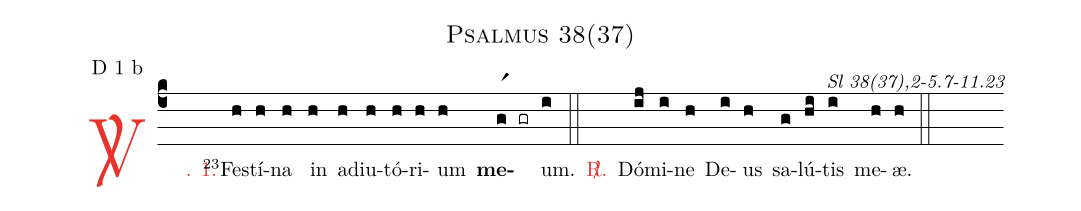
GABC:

name: Psalmus 38(37);
mode: D 1 b;
commentary: Sl 38(37),2-5.7-11.23;
%%
(c4)

<c><sp>V/</sp>. 1.</c>() <v>\VSup{23}</v>Fes(h)tí(h)na(h) in(h) ad(h)iu(h)tó(h)ri(h)um(h) <b>me</b>(gr1 gr)um.(i)

(::)

<c><sp>R/</sp>.</c>() Dó(ij)mi(i)ne(h) De(i)us(h) sa(g)lú(hi)tis(i) me(h)æ.(h)

(::)
